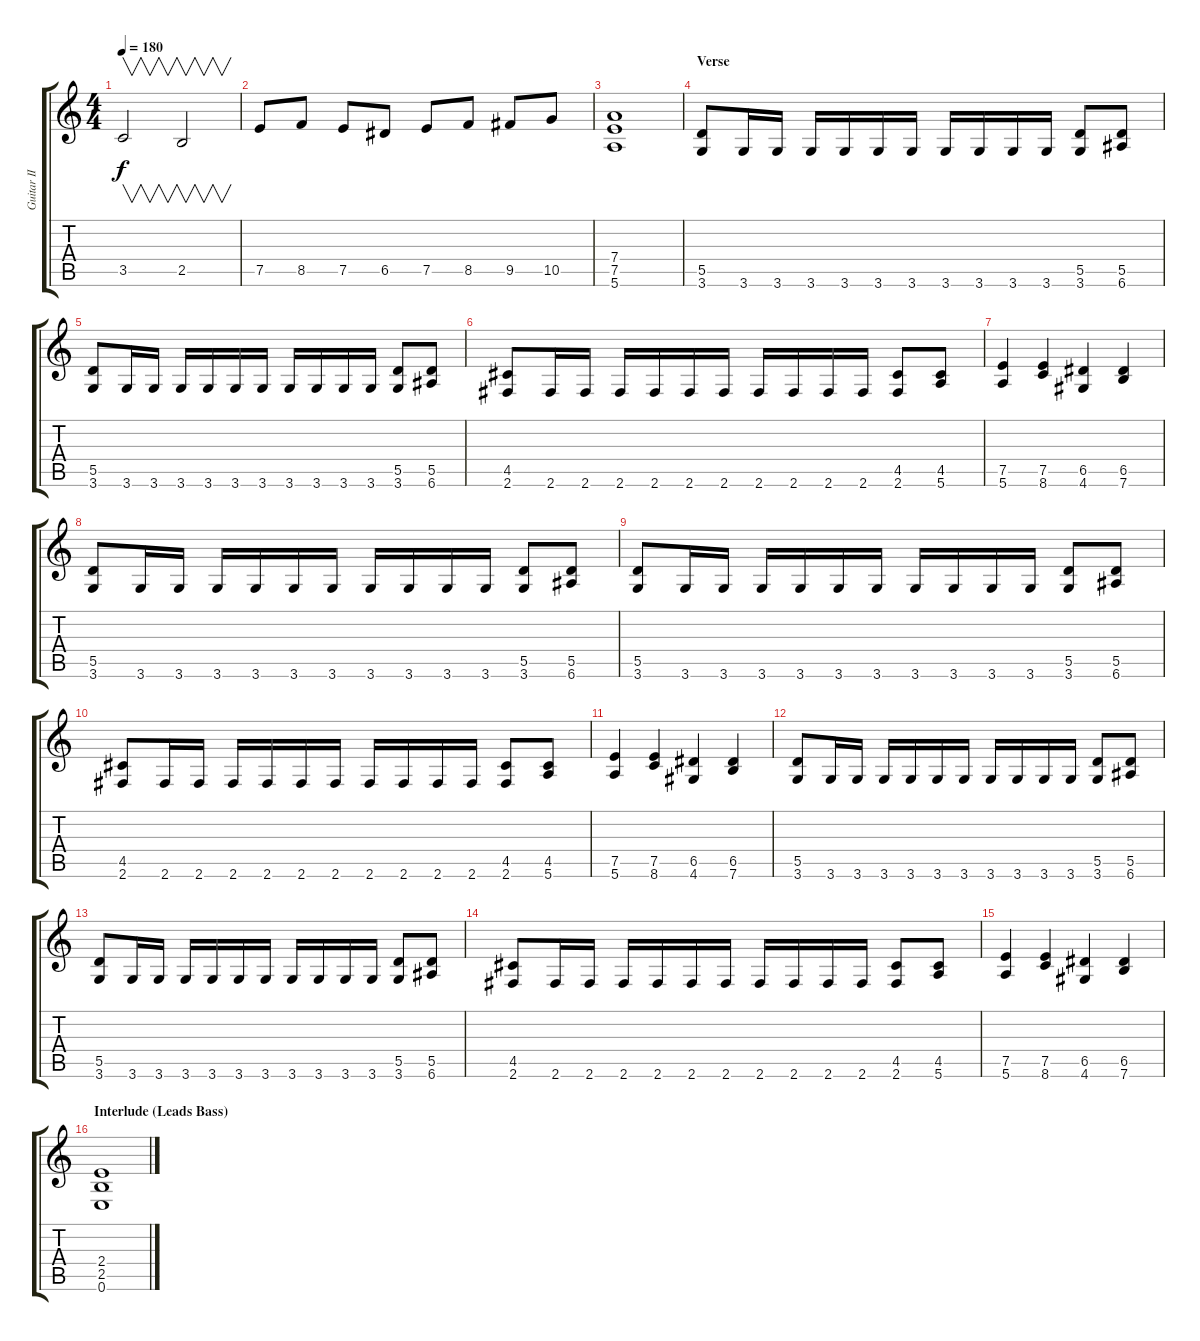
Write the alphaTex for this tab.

\track ("Guitar II (ManOkaR)" "Guitar II ") {instrument distortionguitar}
\staff {score tabs}
\tuning (E4 B3 G3 D3 A2 E2) {hide}
\ts (4 4)
\tempo 180
\clef g2
\ks c
3.5.2{v dy f} 2.5.2{v} |
7.5.8 8.5.8 7.5.8 6.5.8 7.5.8 8.5.8 9.5.8 10.5.8 |
(7.4 7.5 5.6).1 |
\section ("" "Verse")
(5.5 3.6).8 3.6.16 3.6.16 3.6.16 3.6.16 3.6.16 3.6.16 3.6.16 3.6.16 3.6.16 3.6.16 (5.5 3.6).8 (5.5 6.6).8 |
(5.5 3.6).8 3.6.16 3.6.16 3.6.16 3.6.16 3.6.16 3.6.16 3.6.16 3.6.16 3.6.16 3.6.16 (5.5 3.6).8 (5.5 6.6).8 |
(4.5 2.6).8 2.6.16 2.6.16 2.6.16 2.6.16 2.6.16 2.6.16 2.6.16 2.6.16 2.6.16 2.6.16 (4.5 2.6).8 (4.5 5.6).8 |
(7.5 5.6).4 (7.5 8.6).4 (6.5 4.6).4 (6.5 7.6).4 |
(5.5 3.6).8 3.6.16 3.6.16 3.6.16 3.6.16 3.6.16 3.6.16 3.6.16 3.6.16 3.6.16 3.6.16 (5.5 3.6).8 (5.5 6.6).8 |
(5.5 3.6).8 3.6.16 3.6.16 3.6.16 3.6.16 3.6.16 3.6.16 3.6.16 3.6.16 3.6.16 3.6.16 (5.5 3.6).8 (5.5 6.6).8 |
(4.5 2.6).8 2.6.16 2.6.16 2.6.16 2.6.16 2.6.16 2.6.16 2.6.16 2.6.16 2.6.16 2.6.16 (4.5 2.6).8 (4.5 5.6).8 |
(7.5 5.6).4 (7.5 8.6).4 (6.5 4.6).4 (6.5 7.6).4 |
(5.5 3.6).8 3.6.16 3.6.16 3.6.16 3.6.16 3.6.16 3.6.16 3.6.16 3.6.16 3.6.16 3.6.16 (5.5 3.6).8 (5.5 6.6).8 |
(5.5 3.6).8 3.6.16 3.6.16 3.6.16 3.6.16 3.6.16 3.6.16 3.6.16 3.6.16 3.6.16 3.6.16 (5.5 3.6).8 (5.5 6.6).8 |
(4.5 2.6).8 2.6.16 2.6.16 2.6.16 2.6.16 2.6.16 2.6.16 2.6.16 2.6.16 2.6.16 2.6.16 (4.5 2.6).8 (4.5 5.6).8 |
(7.5 5.6).4 (7.5 8.6).4 (6.5 4.6).4 (6.5 7.6).4 |
\section ("" "Interlude (Leads Bass)")
(2.4 2.5 0.6).1
